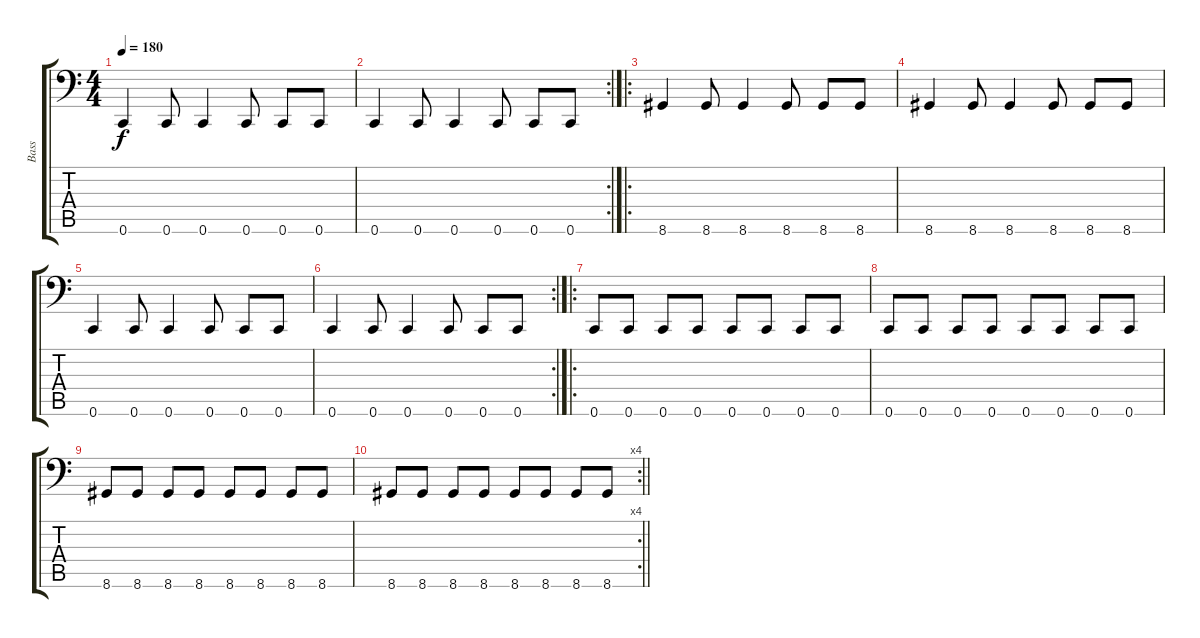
\track ("Bass" "Bass") {instrument electricbasspick}
\staff {score tabs}
\tuning (D3 A2 F2 C2 G1 C1) {hide}
\ts (4 4)
\tempo 180
\clef f4
\ks c
0.6.4{dy f} 0.6.8 0.6.4 0.6.8 0.6.8 0.6.8 |
\rc 2
0.6.4 0.6.8 0.6.4 0.6.8 0.6.8 0.6.8 |
\ro
8.6.4 8.6.8 8.6.4 8.6.8 8.6.8 8.6.8 |
8.6.4 8.6.8 8.6.4 8.6.8 8.6.8 8.6.8 |
0.6.4 0.6.8 0.6.4 0.6.8 0.6.8 0.6.8 |
\rc 2
0.6.4 0.6.8 0.6.4 0.6.8 0.6.8 0.6.8 |
\ro
0.6.8 0.6.8 0.6.8 0.6.8 0.6.8 0.6.8 0.6.8 0.6.8 |
0.6.8 0.6.8 0.6.8 0.6.8 0.6.8 0.6.8 0.6.8 0.6.8 |
8.6.8 8.6.8 8.6.8 8.6.8 8.6.8 8.6.8 8.6.8 8.6.8 |
\rc 4
\barLineRight lightlight
8.6.8 8.6.8 8.6.8 8.6.8 8.6.8 8.6.8 8.6.8 8.6.8
